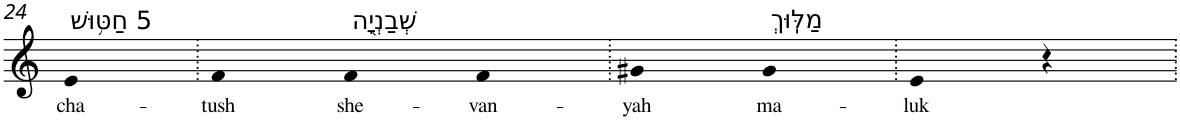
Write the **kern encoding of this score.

**kern	**text
*part1	*part1
*staff1	*staff1
*I"Piano	*
*I'Pno	*
!!LO:PB:g=z
*clefG2	*
*k[]	*
=24	=24
!LO:TX:a:t=5 חַטּ֥וּשׁ	!
!	!LO:LY:b
4e	cha-
=25.	=25.
!	!LO:LY:b
4f	-tush
!LO:TX:a:t=שְׁבַנְיָ֖ה	!
!	!LO:LY:b
4f	she-
!	!LO:LY:b
4f	-van-
=26.	=26.
!	!LO:LY:b
4g#X	-yah
!LO:TX:a:t=מַלּֽוּךְ	!
!	!LO:LY:b
4g#	ma-
=27.	=27.
!	!LO:LY:b
4e	-luk
4r	.
=.	=.
*-	*-
